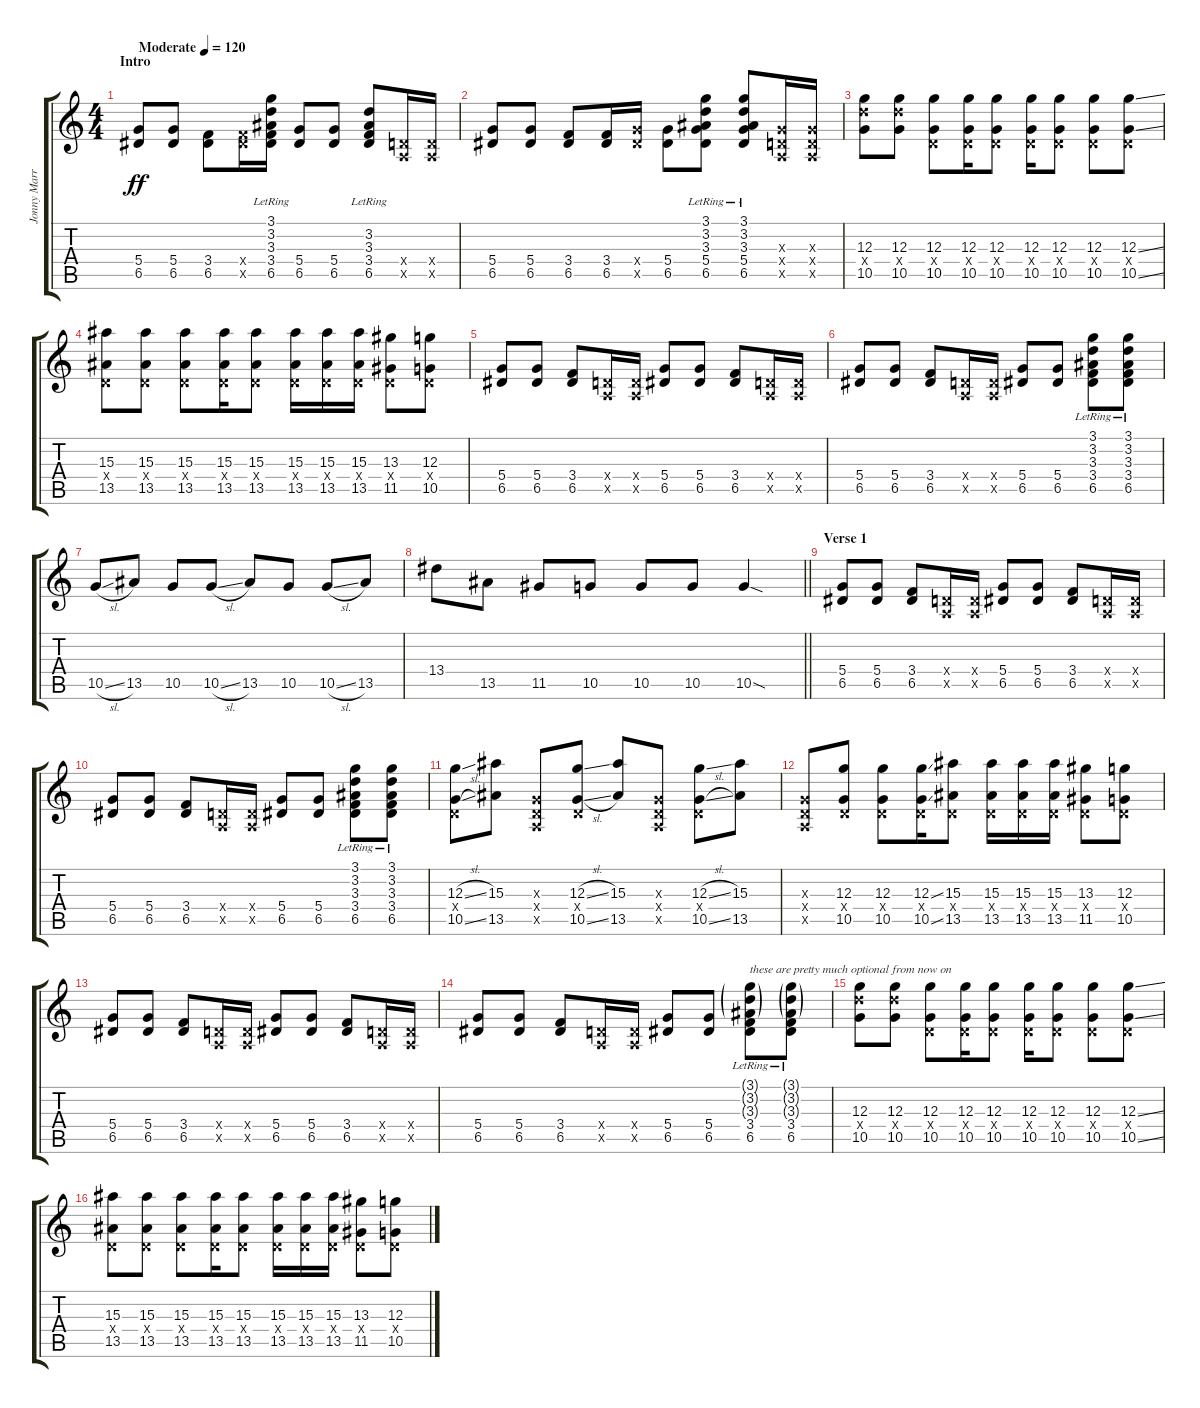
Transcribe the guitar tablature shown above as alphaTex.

\track ("Jonny Marr" "Jonny Marr") {instrument electricguitarclean}
\staff {score tabs}
\tuning (E4 B3 G3 D3 A2 E2) {hide}
\ts (4 4)
\section ("" "Intro")
\tempo (120 "Moderate")
\clef g2
\ks c
(5.4 6.5).8{dy ff instrument electricguitarclean} (5.4 6.5).8 (3.4 6.5).8 (3.4{x} 6.5{x}).16 (3.1{lr} 3.2{lr} 3.3{lr} 3.4 6.5).16 (5.4 6.5).8 (5.4 6.5).8 (3.2{lr} 3.3{lr} 3.4 6.5).8 (0.4{x} 0.5{x}).16 (0.4{x} 0.5{x}).16 |
(5.4 6.5).8 (5.4 6.5).8 (3.4 6.5).8 (3.4 6.5).16 (5.4{x} 6.5{x}).16 (5.4 6.5).8 (3.1{lr} 3.2{lr} 3.3{lr} 5.4 6.5).8 (3.1{lr} 3.2{lr} 3.3{lr} 5.4 6.5).8 (0.3{x} 0.4{x} 0.5{x}).16 (0.3{x} 0.4{x} 0.5{x}).16 |
(12.3 12.4{x} 10.5).8 (12.3 12.4{x} 10.5).8 (12.3 0.4{x} 10.5).8 (12.3 0.4{x} 10.5).16 (12.3 0.4{x} 10.5).8 (12.3 0.4{x} 10.5).16 (12.3 0.4{x} 10.5).8 (12.3 0.4{x} 10.5).8 (12.3{ss} 0.4{x} 10.5{ss}).8 |
(15.3 0.4{x} 13.5).8 (15.3 0.4{x} 13.5).8 (15.3 0.4{x} 13.5).8 (15.3 0.4{x} 13.5).16 (15.3 0.4{x} 13.5).8 (15.3 0.4{x} 13.5).16 (15.3 0.4{x} 13.5).16 (15.3 0.4{x} 13.5).16 (13.3 0.4{x} 11.5).8 (12.3 0.4{x} 10.5).8 |
(5.4 6.5).8 (5.4 6.5).8 (3.4 6.5).8 (0.4{x} 0.5{x}).16 (0.4{x} 0.5{x}).16 (5.4 6.5).8 (5.4 6.5).8 (3.4 6.5).8 (0.4{x} 0.5{x}).16 (0.4{x} 0.5{x}).16 |
(5.4 6.5).8 (5.4 6.5).8 (3.4 6.5).8 (0.4{x} 0.5{x}).16 (0.4{x} 0.5{x}).16 (5.4 6.5).8 (5.4 6.5).8 (3.1{lr} 3.2{lr} 3.3{lr} 3.4 6.5).8 (3.1{lr} 3.2{lr} 3.3{lr} 3.4 6.5).8 |
10.5{sl}.8 13.5.8 10.5.8 10.5{sl}.8 13.5.8 10.5.8 10.5{sl}.8 13.5.8 |
\barLineRight lightlight
13.4.8 13.5.8 11.5.8 10.5.8 10.5.8 10.5.8 10.5{sod}.4 |
\section ("" "Verse 1")
(5.4 6.5).8 (5.4 6.5).8 (3.4 6.5).8 (0.4{x} 0.5{x}).16 (0.4{x} 0.5{x}).16 (5.4 6.5).8 (5.4 6.5).8 (3.4 6.5).8 (0.4{x} 0.5{x}).16 (0.4{x} 0.5{x}).16 |
(5.4 6.5).8 (5.4 6.5).8 (3.4 6.5).8 (0.4{x} 0.5{x}).16 (0.4{x} 0.5{x}).16 (5.4 6.5).8 (5.4 6.5).8 (3.1{lr} 3.2{lr} 3.3{lr} 3.4 6.5).8 (3.1{lr} 3.2{lr} 3.3{lr} 3.4 6.5).8 |
(12.3{sl} 0.4{x} 10.5{sl}).8 (15.3 13.5).8 (0.3{x} 0.4{x} 0.5{x}).8 (12.3{sl} 0.4{x} 10.5{sl}).8 (15.3 13.5).8 (0.3{x} 0.4{x} 0.5{x}).8 (12.3{sl} 0.4{x} 10.5{sl}).8 (15.3 13.5).8 |
(0.3{x} 0.4{x} 0.5{x}).8 (12.3 0.4{x} 10.5).8 (12.3 0.4{x} 10.5).8 (12.3{ss} 0.4{x} 10.5{ss}).16 (15.3 0.4{x} 13.5).8 (15.3 0.4{x} 13.5).16 (15.3 0.4{x} 13.5).16 (15.3 0.4{x} 13.5).16 (13.3 0.4{x} 11.5).8 (12.3 0.4{x} 10.5).8 |
(5.4 6.5).8 (5.4 6.5).8 (3.4 6.5).8 (0.4{x} 0.5{x}).16 (0.4{x} 0.5{x}).16 (5.4 6.5).8 (5.4 6.5).8 (3.4 6.5).8 (0.4{x} 0.5{x}).16 (0.4{x} 0.5{x}).16 |
(5.4 6.5).8 (5.4 6.5).8 (3.4 6.5).8 (0.4{x} 0.5{x}).16 (0.4{x} 0.5{x}).16 (5.4 6.5).8 (5.4 6.5).8 (3.1{g lr} 3.2{g lr} 3.3{g lr} 3.4 6.5).8{txt "these are pretty much optional from now on"} (3.1{g lr} 3.2{g lr} 3.3{g lr} 3.4 6.5).8 |
(12.3 12.4{x} 10.5).8 (12.3 12.4{x} 10.5).8 (12.3 0.4{x} 10.5).8 (12.3 0.4{x} 10.5).16 (12.3 0.4{x} 10.5).8 (12.3 0.4{x} 10.5).16 (12.3 0.4{x} 10.5).8 (12.3 0.4{x} 10.5).8 (12.3{ss} 0.4{x} 10.5{ss}).8 |
(15.3 0.4{x} 13.5).8 (15.3 0.4{x} 13.5).8 (15.3 0.4{x} 13.5).8 (15.3 0.4{x} 13.5).16 (15.3 0.4{x} 13.5).8 (15.3 0.4{x} 13.5).16 (15.3 0.4{x} 13.5).16 (15.3 0.4{x} 13.5).16 (13.3 0.4{x} 11.5).8 (12.3 0.4{x} 10.5).8
